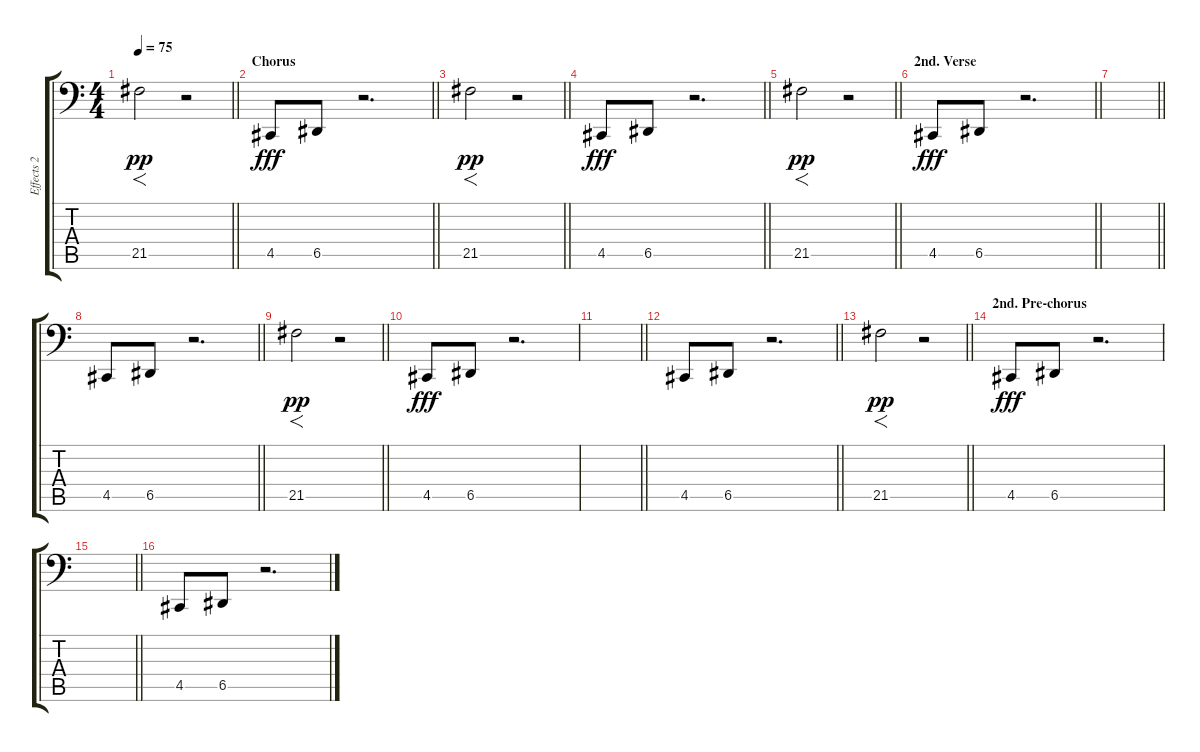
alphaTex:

\track ("Effects 2" "Effects 2") {instrument ocarina}
\staff {score tabs}
\tuning (E3 B2 G2 D2 A1 E1) {hide}
\ts (4 4)
\tempo 75
\clef f4
\barLineRight lightlight
\ks c
21.5.2{f dy pp} r.2 |
\section ("" "Chorus")
\barLineRight lightlight
4.5.8{dy fff} 6.5.8 r.2{d} |
\barLineRight lightlight
21.5.2{f dy pp} r.2 |
\barLineRight lightlight
4.5.8{dy fff} 6.5.8 r.2{d} |
\barLineRight lightlight
21.5.2{f dy pp} r.2 |
\section ("" "2nd. Verse")
\barLineRight lightlight
4.5.8{dy fff} 6.5.8 r.2{d} |
\barLineRight lightlight
|
\barLineRight lightlight
4.5.8 6.5.8 r.2{d} |
\barLineRight lightlight
21.5.2{f dy pp} r.2 |
4.5.8{dy fff} 6.5.8 r.2{d} |
\barLineRight lightlight
|
\barLineRight lightlight
4.5.8 6.5.8 r.2{d} |
\barLineRight lightlight
21.5.2{f dy pp} r.2 |
\section ("" "2nd. Pre-chorus")
4.5.8{dy fff} 6.5.8 r.2{d} |
\barLineRight lightlight
|
4.5.8 6.5.8 r.2{d}
